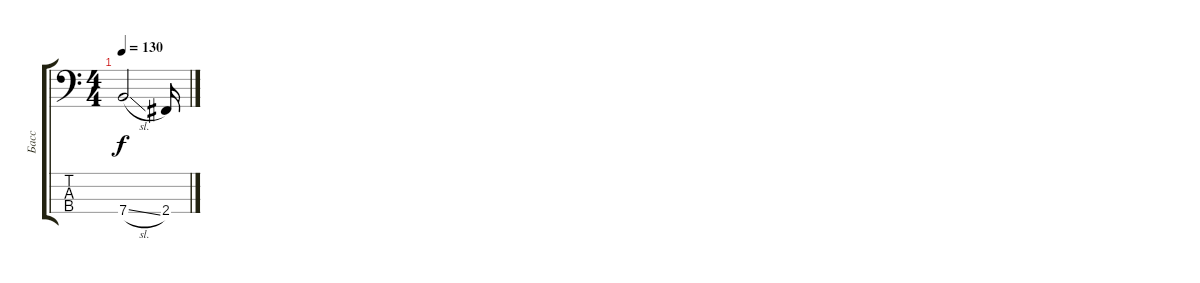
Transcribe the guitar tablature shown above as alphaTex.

\track ("Басс" "Басс") {instrument electricbassfinger}
\staff {score tabs}
\tuning (G2 D2 A1 E1) {hide}
\ts (4 4)
\tempo 130
\clef f4
\ks c
7.4{sl}.2{dy f} 2.4.16
